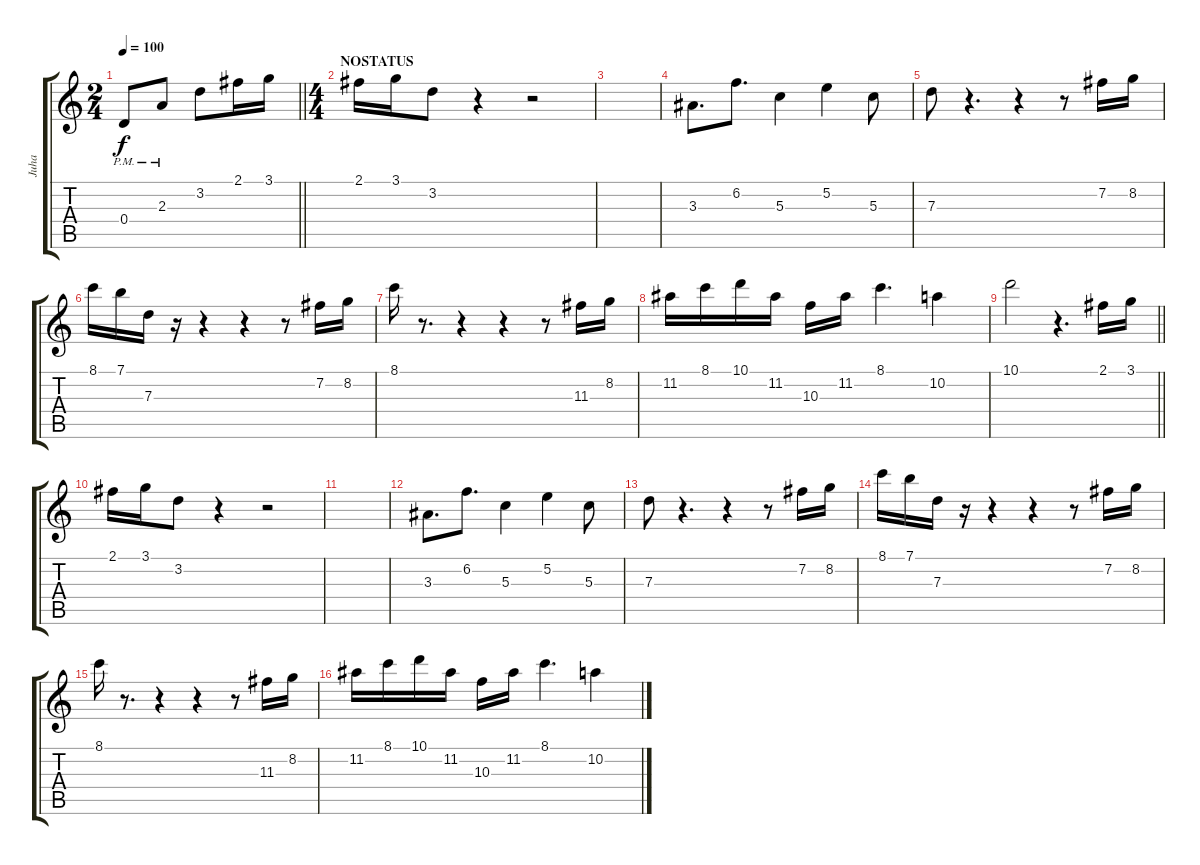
\track ("Juha" "Juha") {instrument overdrivenguitar}
\staff {score tabs}
\tuning (E4 B3 G3 D3 A2 E2) {hide}
\ts (2 4)
\tempo 100
\clef g2
\barLineRight lightlight
\ks c
0.4{pm}.8{dy f} 2.3{pm}.8 3.2.8 2.1.16 3.1.16 |
\ts (4 4)
\section ("" "NOSTATUS")
2.1.16 3.1.16 3.2.8 r.4 r.2 |
|
3.3.8{d} 6.2.8{d} 5.3.4 5.2.4 5.3.8 |
7.3.8 r.4{d} r.4 r.8 7.2.16 8.2.16 |
8.1.16 7.1.16 7.3.16 r.16 r.4 r.4 r.8 7.2.16 8.2.16 |
8.1.16 r.8{d} r.4 r.4 r.8 11.3.16 8.2.16 |
11.2.16 8.1.16 10.1.16 11.2.16 10.3.16 11.2.16 8.1.4{d} 10.2.4 |
\barLineRight lightlight
10.1.2 r.4{d} 2.1.16 3.1.16 |
2.1.16 3.1.16 3.2.8 r.4 r.2 |
|
3.3.8{d} 6.2.8{d} 5.3.4 5.2.4 5.3.8 |
7.3.8 r.4{d} r.4 r.8 7.2.16 8.2.16 |
8.1.16 7.1.16 7.3.16 r.16 r.4 r.4 r.8 7.2.16 8.2.16 |
8.1.16 r.8{d} r.4 r.4 r.8 11.3.16 8.2.16 |
11.2.16 8.1.16 10.1.16 11.2.16 10.3.16 11.2.16 8.1.4{d} 10.2.4
